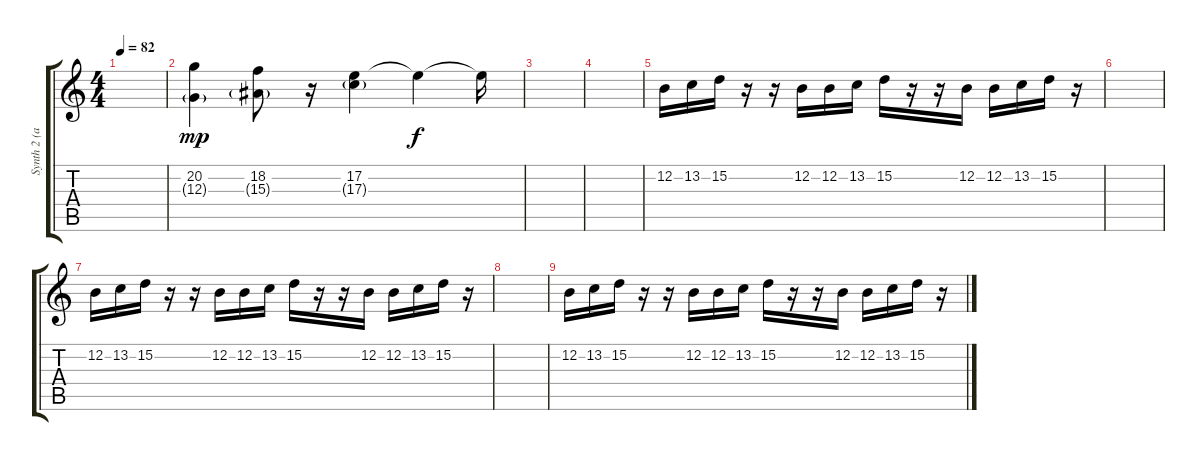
\track ("Synth 2 (and bells)" "Synth 2 (a") {instrument vibraphone}
\staff {score tabs}
\tuning (E4 B3 G3 D3 A2 E2) {hide}
\ts (4 4)
\tempo 82
\clef g2
\ks c
|
(20.2 12.3{g}).4{dy mp} (18.2 15.3{g}).8 r.16 (17.2 17.3{g}).4 17.2{t}.4{dy f} 17.2{t}.16 |
|
|
12.2.16{volume 7 instrument lead1square} 13.2.16 15.2.16 r.16 r.16 12.2.16 12.2.16 13.2.16 15.2.16 r.16 r.16 12.2.16 12.2.16 13.2.16 15.2.16 r.16 |
|
12.2.16 13.2.16 15.2.16 r.16 r.16 12.2.16 12.2.16 13.2.16 15.2.16 r.16 r.16 12.2.16 12.2.16 13.2.16 15.2.16 r.16 |
|
12.2.16 13.2.16 15.2.16 r.16 r.16 12.2.16 12.2.16 13.2.16 15.2.16 r.16 r.16 12.2.16 12.2.16 13.2.16 15.2.16 r.16
